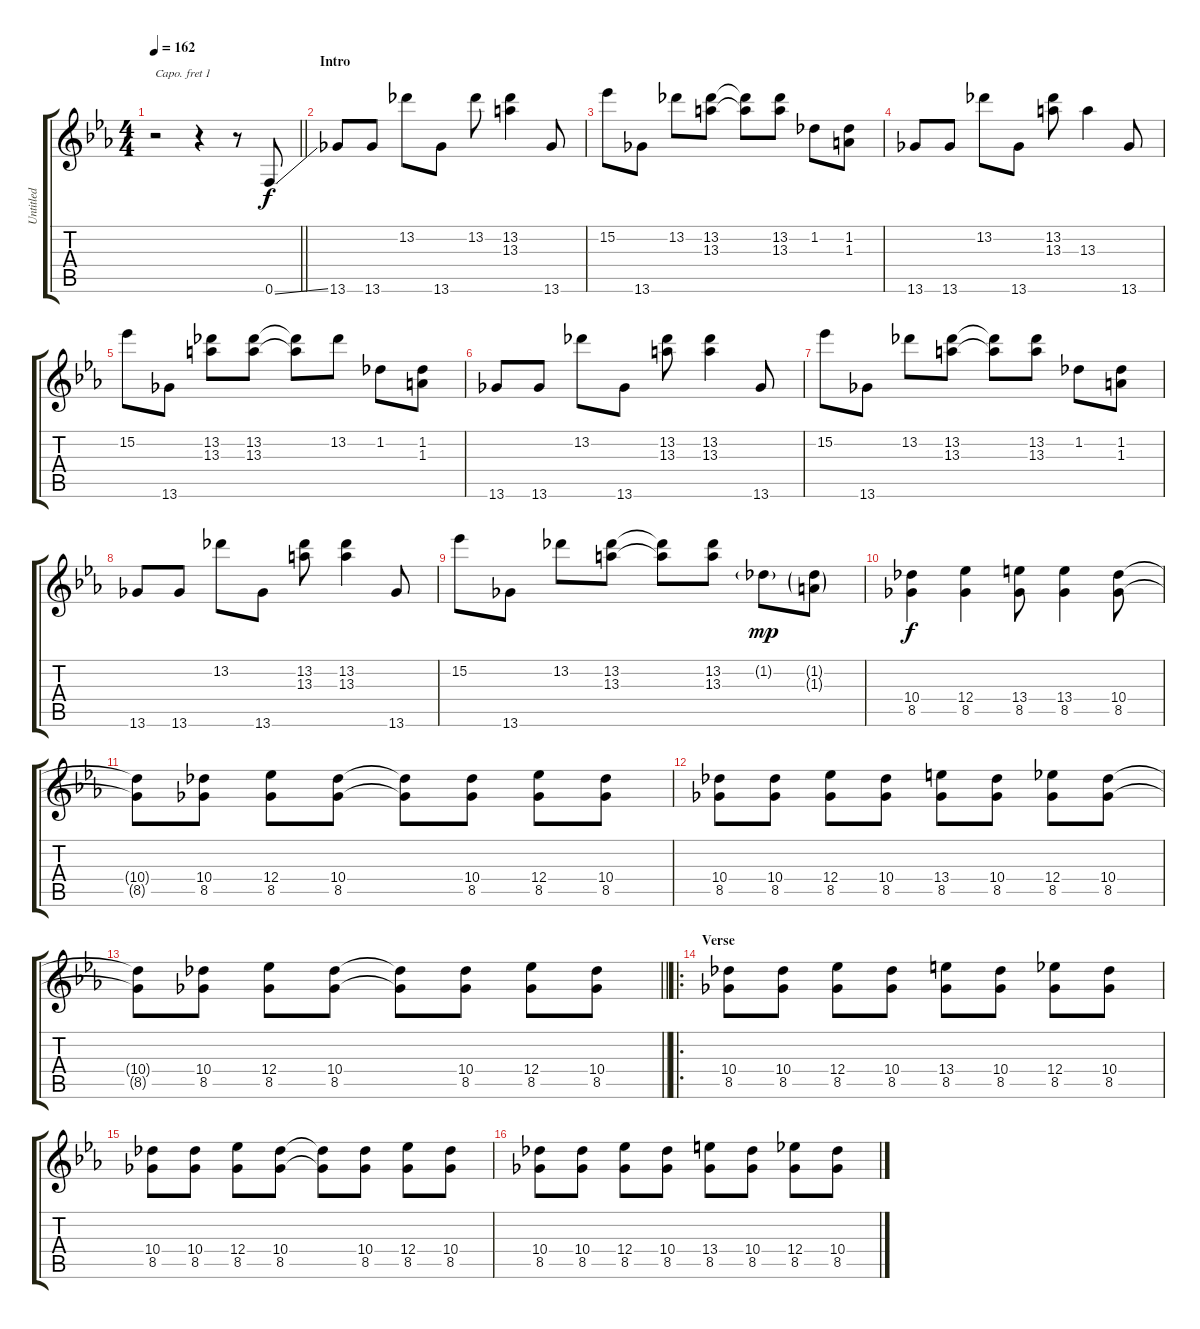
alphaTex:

\track ("Untitled" "Untitled") {instrument overdrivenguitar}
\staff {score tabs}
\capo 1
\tuning (E4 B3 G3 D3 A2 E2) {hide}
\ts (4 4)
\tempo 162
\clef g2
\barLineRight lightlight
\ks eb
r.2{dy f instrument overdrivenguitar} r.4 r.8 0.6{ss}.8 |
\section ("" "Intro")
13.6.8 13.6.8 13.2.8 13.6.8 13.2.8 (13.2 13.3).4 13.6.8 |
15.2.8 13.6.8 13.2.8 (13.2 13.3).8 (13.2{t} 13.3{t}).8 (13.2 13.3).8 1.2.8 (1.2 1.3).8 |
13.6.8 13.6.8 13.2.8 13.6.8 (13.2 13.3).8 13.3.4 13.6.8 |
15.2.8 13.6.8 (13.2 13.3).8 (13.2 13.3).8 (13.2{t} 13.3{t}).8 13.2.8 1.2.8 (1.2 1.3).8 |
13.6.8 13.6.8 13.2.8 13.6.8 (13.2 13.3).8 (13.2 13.3).4 13.6.8 |
15.2.8 13.6.8 13.2.8 (13.2 13.3).8 (13.2{t} 13.3{t}).8 (13.2 13.3).8 1.2.8 (1.2 1.3).8 |
13.6.8 13.6.8 13.2.8 13.6.8 (13.2 13.3).8 (13.2 13.3).4 13.6.8 |
15.2.8 13.6.8 13.2.8 (13.2 13.3).8 (13.2{t} 13.3{t}).8 (13.2 13.3).8 1.2{g}.8{dy mp} (1.2{g} 1.3{g}).8 |
(10.4 8.5).4{dy f} (12.4 8.5).4 (13.4 8.5).8 (13.4 8.5).4 (10.4 8.5).8 |
(10.4{t} 8.5{t}).8 (10.4 8.5).8 (12.4 8.5).8 (10.4 8.5).8 (10.4{t} 8.5{t}).8 (10.4 8.5).8 (12.4 8.5).8 (10.4 8.5).8 |
(10.4 8.5).8 (10.4 8.5).8 (12.4 8.5).8 (10.4 8.5).8 (13.4 8.5).8 (10.4 8.5).8 (12.4 8.5).8 (10.4 8.5).8 |
\barLineRight lightlight
(10.4{t} 8.5{t}).8 (10.4 8.5).8 (12.4 8.5).8 (10.4 8.5).8 (10.4{t} 8.5{t}).8 (10.4 8.5).8 (12.4 8.5).8 (10.4 8.5).8 |
\ro
\section ("" "Verse")
(10.4 8.5).8 (10.4 8.5).8 (12.4 8.5).8 (10.4 8.5).8 (13.4 8.5).8 (10.4 8.5).8 (12.4 8.5).8 (10.4 8.5).8 |
(10.4 8.5).8 (10.4 8.5).8 (12.4 8.5).8 (10.4 8.5).8 (10.4{t} 8.5{t}).8 (10.4 8.5).8 (12.4 8.5).8 (10.4 8.5).8 |
(10.4 8.5).8 (10.4 8.5).8 (12.4 8.5).8 (10.4 8.5).8 (13.4 8.5).8 (10.4 8.5).8 (12.4 8.5).8 (10.4 8.5).8
